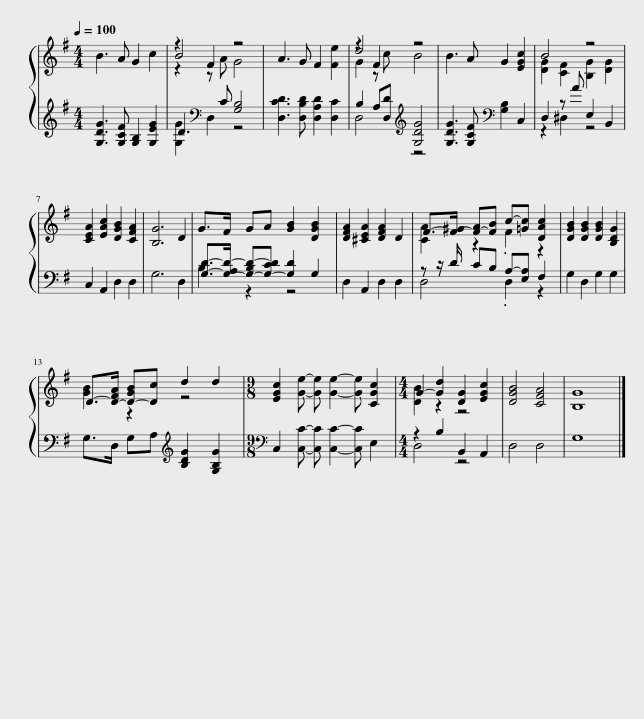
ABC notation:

X:1
%%score { ( 1 3 4 ) | ( 2 5 ) }
L:1/8
Q:1/4=100
M:4/4
I:linebreak $
K:G
V:1 treble
V:3 treble
V:4 treble
V:2 treble
V:5 treble
V:1
 B3 A G2 c2 | B4 z4 | A3 G F2 [Fe]2 | d4 z4 | B3 A G2 [EGc]2 | %5
 B4 z4 |$ [CEA]2 [EAc]2 [DGB]2 [CFA]2 | [B,G]6 D2 | G>F GA [GB]2 [DGB]2 | [DFA]2 [^CEA]2 [DFA]2 D2 | %10
 F->[F-^G] [F-A][FB] c-[=Gc] [DAc]2 | [DGB]2 [DGB]2 [DGB]2 [B,DG]2 |$ D->[D-FA] [D-GB][Dc] d2 d2 |[M:9/8] [EGc]2 [Ge]- [Ge] [Ge]2- [Ge] [CGc]2 |[M:4/4] G2- [Gd]2 [DG]2 [EGc]2 | %15
 [DGB]4 [CFA]4 | [B,G]8 |] %17
V:2
 [G,DG]3 [G,CF] [G,B,]2 [G,EG]2 | D3[K:bass] C [G,B,]4 | [D,CD]3 [D,B,D] [D,A,D]2 [D,C]2 | B,2 A,[D,D][K:treble] [G,DG]4 | [G,DG]3 [G,CF][K:bass] [G,B,]2 C,2 | %5
 D,2 z A E,2 B,,2 |$ C,2 A,,2 D,2 D,2 | G,6 D,2 | [G,D]->[G,-A,D-] [G,-B,D-][G,-CD] [G,D]2 G,2 | D,2 A,,2 D,2 D,2 | %10
 z z/ D/ CB, A,-[E,A,] F,2 | G,2 D,2 G,2 G,2 |$ G,>D, G,A,[K:treble] [B,DG]2 [G,B,G]2 |[M:9/8][K:bass] C,2 [C,C]- [C,C] [C,C]2- [C,C] E,2 |[M:4/4] z2 B,2 B,,2 A,,2 | %15
 D,4 D,4 | G,8 |] %17
V:3
 x8 | z2 z A G4 | x8 | G2 z c B4 | x8 | %5
 [DG]2 [CF]2 [B,G]2 [DG]2 |$ x8 | x8 | x8 | x8 | %10
 [CA]2 z2 .F2 z2 | x8 |$ [GB]2 z2 z4 |[M:9/8] x9 |[M:4/4] [DB]2 z2 z4 | %15
 x8 | x8 |] %17
V:4
 x8 | z2 F2 z4 | x8 | z2 F2 z4 | x8 | %5
 x8 |$ x8 | x8 | x8 | x8 | %10
 x8 | x8 |$ x8 |[M:9/8] x9 |[M:4/4] x8 | %15
 x8 | x8 |] %17
V:5
 x8 | [G,G]2[K:bass] D,2 z4 | x8 | D,4[K:treble] z4 | x4[K:bass] x4 | %5
 z2 ^D,2 z4 |$ x8 | x8 | B,2 z2 z4 | x8 | %10
 D,4 .D,2 z2 | x8 |$ x4[K:treble] x4 |[M:9/8][K:bass] x9 |[M:4/4] D,4 z4 | %15
 x8 | x8 |] %17
